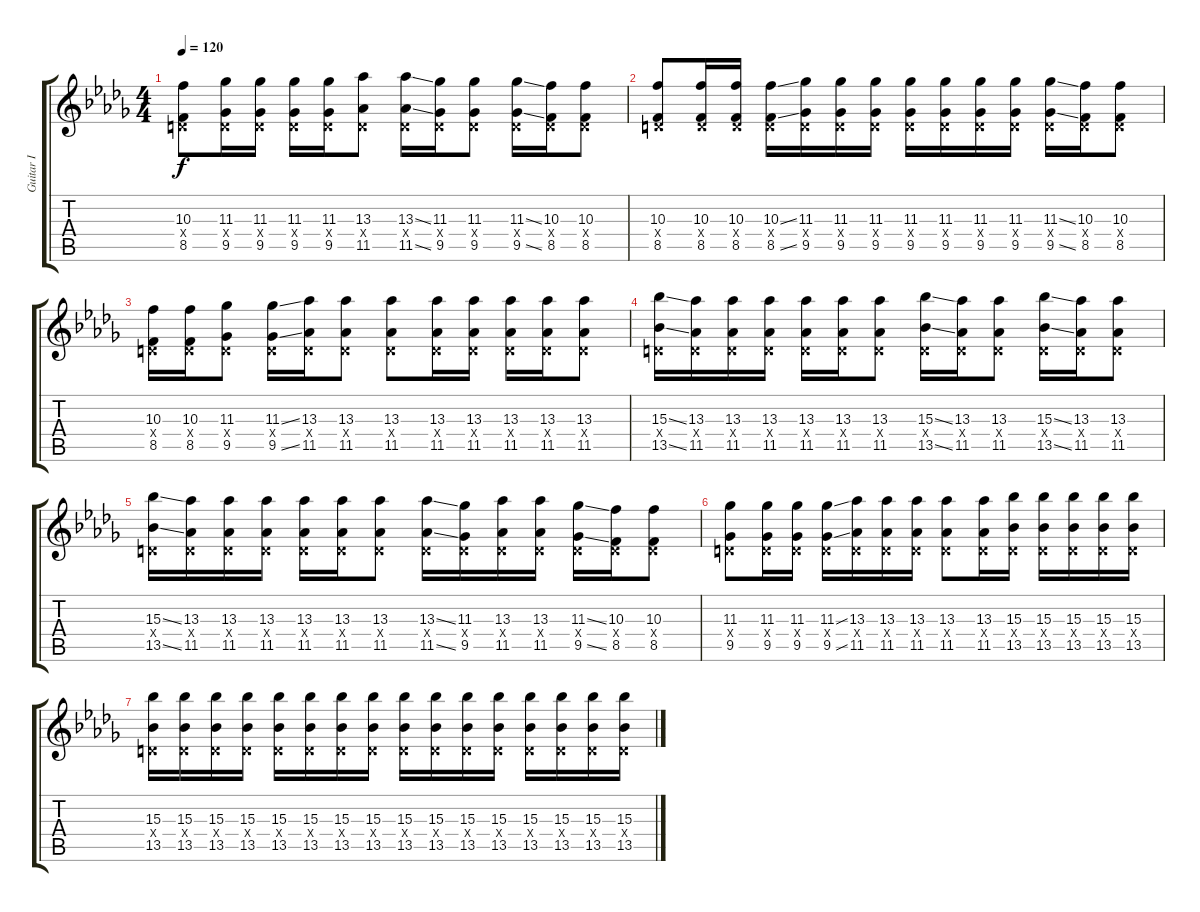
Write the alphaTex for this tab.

\track ("Guitar I" "Guitar I") {instrument overdrivenguitar}
\staff {score tabs}
\tuning (E4 B3 G3 D3 A2 E2) {hide}
\ts (4 4)
\tempo 120
\clef g2
\ks db
(10.3 0.4{x} 8.5).8{dy f} (11.3 0.4{x} 9.5).16 (11.3 0.4{x} 9.5).16 (11.3 0.4{x} 9.5).16 (11.3 0.4{x} 9.5).16 (13.3 0.4{x} 11.5).8 (13.3{ss} 0.4{x} 11.5{ss}).16 (11.3 0.4{x} 9.5).16 (11.3 0.4{x} 9.5).8 (11.3{ss} 0.4{x} 9.5{ss}).16 (10.3 0.4{x} 8.5).16 (10.3 0.4{x} 8.5).8 |
(10.3 0.4{x} 8.5).8 (10.3 0.4{x} 8.5).16 (10.3 0.4{x} 8.5).16 (10.3{ss} 0.4{x} 8.5{ss}).16 (11.3 0.4{x} 9.5).16 (11.3 0.4{x} 9.5).16 (11.3 0.4{x} 9.5).16 (11.3 0.4{x} 9.5).16 (11.3 0.4{x} 9.5).16 (11.3 0.4{x} 9.5).16 (11.3 0.4{x} 9.5).16 (11.3{ss} 0.4{x} 9.5{ss}).16 (10.3 0.4{x} 8.5).16 (10.3 0.4{x} 8.5).8 |
(10.3 0.4{x} 8.5).16 (10.3 0.4{x} 8.5).16 (11.3 0.4{x} 9.5).8 (11.3{ss} 0.4{x} 9.5{ss}).16 (13.3 0.4{x} 11.5).16 (13.3 0.4{x} 11.5).8 (13.3 0.4{x} 11.5).8 (13.3 0.4{x} 11.5).16 (13.3 0.4{x} 11.5).16 (13.3 0.4{x} 11.5).16 (13.3 0.4{x} 11.5).16 (13.3 0.4{x} 11.5).8 |
(15.3{ss} 0.4{x} 13.5{ss}).16 (13.3 0.4{x} 11.5).16 (13.3 0.4{x} 11.5).16 (13.3 0.4{x} 11.5).16 (13.3 0.4{x} 11.5).16 (13.3 0.4{x} 11.5).16 (13.3 0.4{x} 11.5).8 (15.3{ss} 0.4{x} 13.5{ss}).16 (13.3 0.4{x} 11.5).16 (13.3 0.4{x} 11.5).8 (15.3{ss} 0.4{x} 13.5{ss}).16 (13.3 0.4{x} 11.5).16 (13.3 0.4{x} 11.5).8 |
(15.3{ss} 0.4{x} 13.5{ss}).16 (13.3 0.4{x} 11.5).16 (13.3 0.4{x} 11.5).16 (13.3 0.4{x} 11.5).16 (13.3 0.4{x} 11.5).16 (13.3 0.4{x} 11.5).16 (13.3 0.4{x} 11.5).8 (13.3{ss} 0.4{x} 11.5{ss}).16 (11.3 0.4{x} 9.5).16 (13.3 0.4{x} 11.5).16 (13.3 0.4{x} 11.5).16 (11.3{ss} 0.4{x} 9.5{ss}).16 (10.3 0.4{x} 8.5).16 (10.3 0.4{x} 8.5).8 |
(11.3 0.4{x} 9.5).8 (11.3 0.4{x} 9.5).16 (11.3 0.4{x} 9.5).16 (11.3{ss} 0.4{x} 9.5{ss}).16 (13.3 0.4{x} 11.5).16 (13.3 0.4{x} 11.5).16 (13.3 0.4{x} 11.5).16 (13.3 0.4{x} 11.5).8 (13.3 0.4{x} 11.5).16 (15.3 0.4{x} 13.5).16 (15.3 0.4{x} 13.5).16 (15.3 0.4{x} 13.5).16 (15.3 0.4{x} 13.5).16 (15.3 0.4{x} 13.5).16 |
(15.3 0.4{x} 13.5).16 (15.3 0.4{x} 13.5).16 (15.3 0.4{x} 13.5).16 (15.3 0.4{x} 13.5).16 (15.3 0.4{x} 13.5).16 (15.3 0.4{x} 13.5).16 (15.3 0.4{x} 13.5).16 (15.3 0.4{x} 13.5).16 (15.3 0.4{x} 13.5).16 (15.3 0.4{x} 13.5).16 (15.3 0.4{x} 13.5).16 (15.3 0.4{x} 13.5).16 (15.3 0.4{x} 13.5).16 (15.3 0.4{x} 13.5).16 (15.3 0.4{x} 13.5).16 (15.3 0.4{x} 13.5).16
